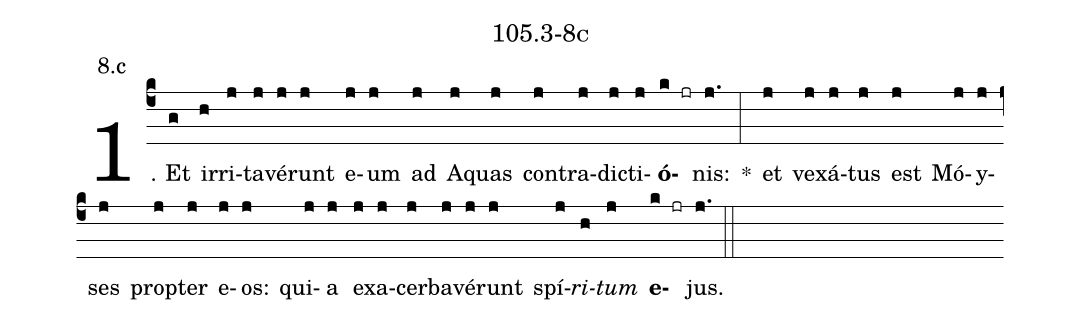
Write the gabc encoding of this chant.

name: 105.3-8c;
annotation: 8.c;
%%
(c4)1. Et(g) ir(h)ri(j)ta(j)vé(j)runt(j) e(j)um(j) ad(j) A(j)quas(j) con(j)tra(j)dic(j)ti(j)<b>ó</b>(k jr)nis:(j.) *(:) et(j) ve(j)xá(j)tus(j) est(j) Mó(j)y(j)ses(j) prop(j)ter(j) e(j)os:(j) qui(j)a(j) ex(j)a(j)cer(j)ba(j)vé(j)runt(j) spí(j)<i>ri</i>(h)<i>tum</i>(j) <b>e</b>(k jr)jus.(j.) (::)


%E(j) u(j) o(h) u(j) a(k) e.(j.) (::)
